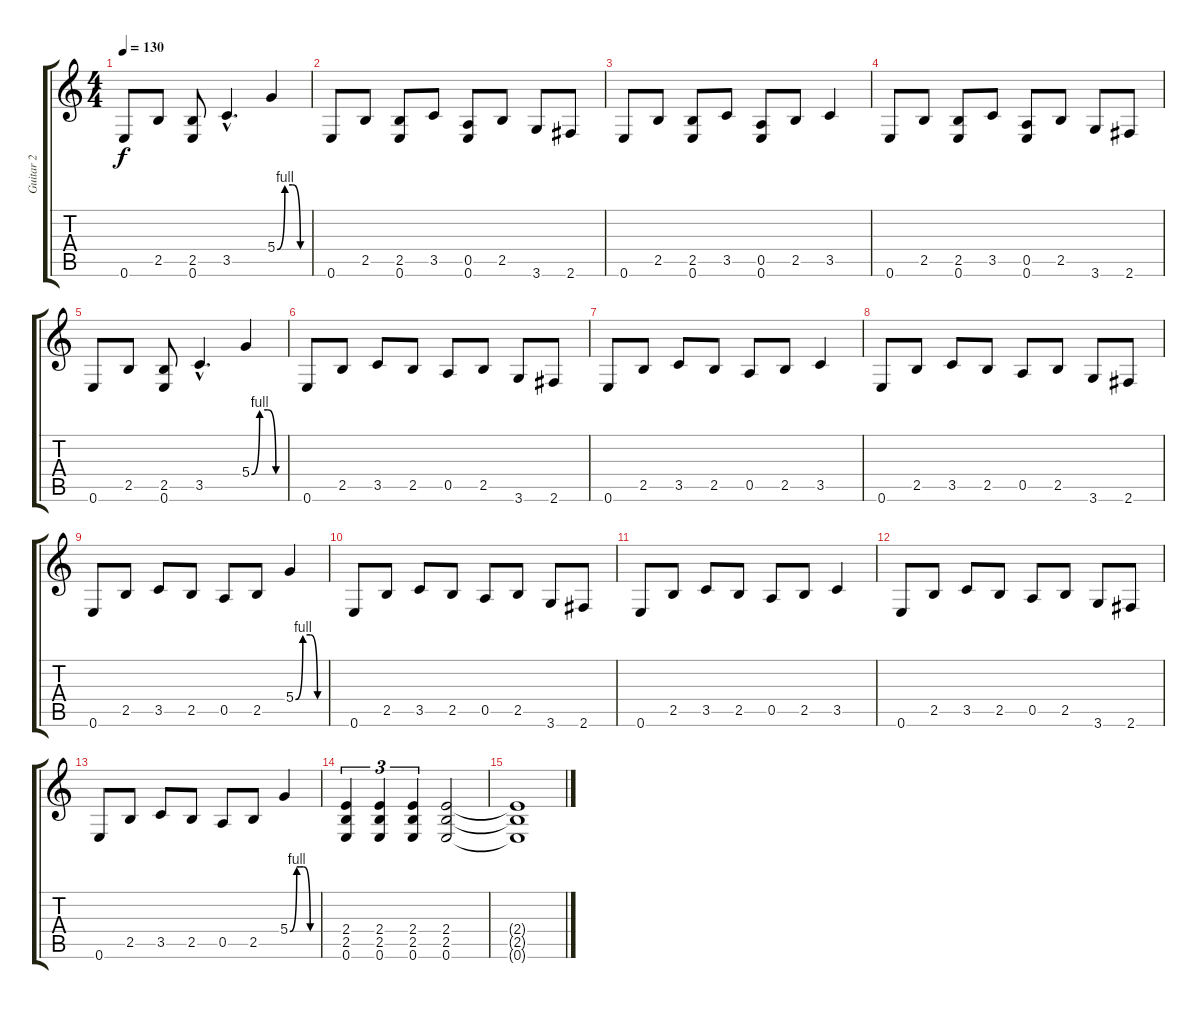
\track ("Guitar 2" "Guitar 2") {instrument overdrivenguitar}
\staff {score tabs}
\tuning (E4 B3 G3 D3 A2 E2) {hide}
\ts (4 4)
\tempo 130
\clef g2
\ks c
0.6.8{dy f} 2.5.8 (2.5 0.6).8 3.5{hac}.4{d} 5.4{be (custom 0 0 15 4 30 4 45 0 60 0)}.4 |
0.6.8 2.5.8 (2.5 0.6).8 3.5.8 (0.5 0.6).8 2.5.8 3.6.8 2.6.8 |
0.6.8 2.5.8 (2.5 0.6).8 3.5.8 (0.5 0.6).8 2.5.8 3.5.4 |
0.6.8 2.5.8 (2.5 0.6).8 3.5.8 (0.5 0.6).8 2.5.8 3.6.8 2.6.8 |
0.6.8 2.5.8 (2.5 0.6).8 3.5{hac}.4{d} 5.4{be (custom 0 0 15 4 30 4 45 0 60 0)}.4 |
0.6.8 2.5.8 3.5.8 2.5.8 0.5.8 2.5.8 3.6.8 2.6.8 |
0.6.8 2.5.8 3.5.8 2.5.8 0.5.8 2.5.8 3.5.4 |
0.6.8 2.5.8 3.5.8 2.5.8 0.5.8 2.5.8 3.6.8 2.6.8 |
0.6.8 2.5.8 3.5.8 2.5.8 0.5.8 2.5.8 5.4{be (custom 0 0 15 4 30 4 45 0 60 0)}.4 |
0.6.8 2.5.8 3.5.8 2.5.8 0.5.8 2.5.8 3.6.8 2.6.8 |
0.6.8 2.5.8 3.5.8 2.5.8 0.5.8 2.5.8 3.5.4 |
0.6.8 2.5.8 3.5.8 2.5.8 0.5.8 2.5.8 3.6.8 2.6.8 |
0.6.8 2.5.8 3.5.8 2.5.8 0.5.8 2.5.8 5.4{be (custom 0 0 15 4 30 4 45 0 60 0)}.4 |
(2.4 2.5 0.6).4{tu (3 2)} (2.4 2.5 0.6).4{tu (3 2)} (2.4 2.5 0.6).4{tu (3 2)} (2.4 2.5 0.6).2 |
(2.4{t} 2.5{t} 0.6{t}).1
